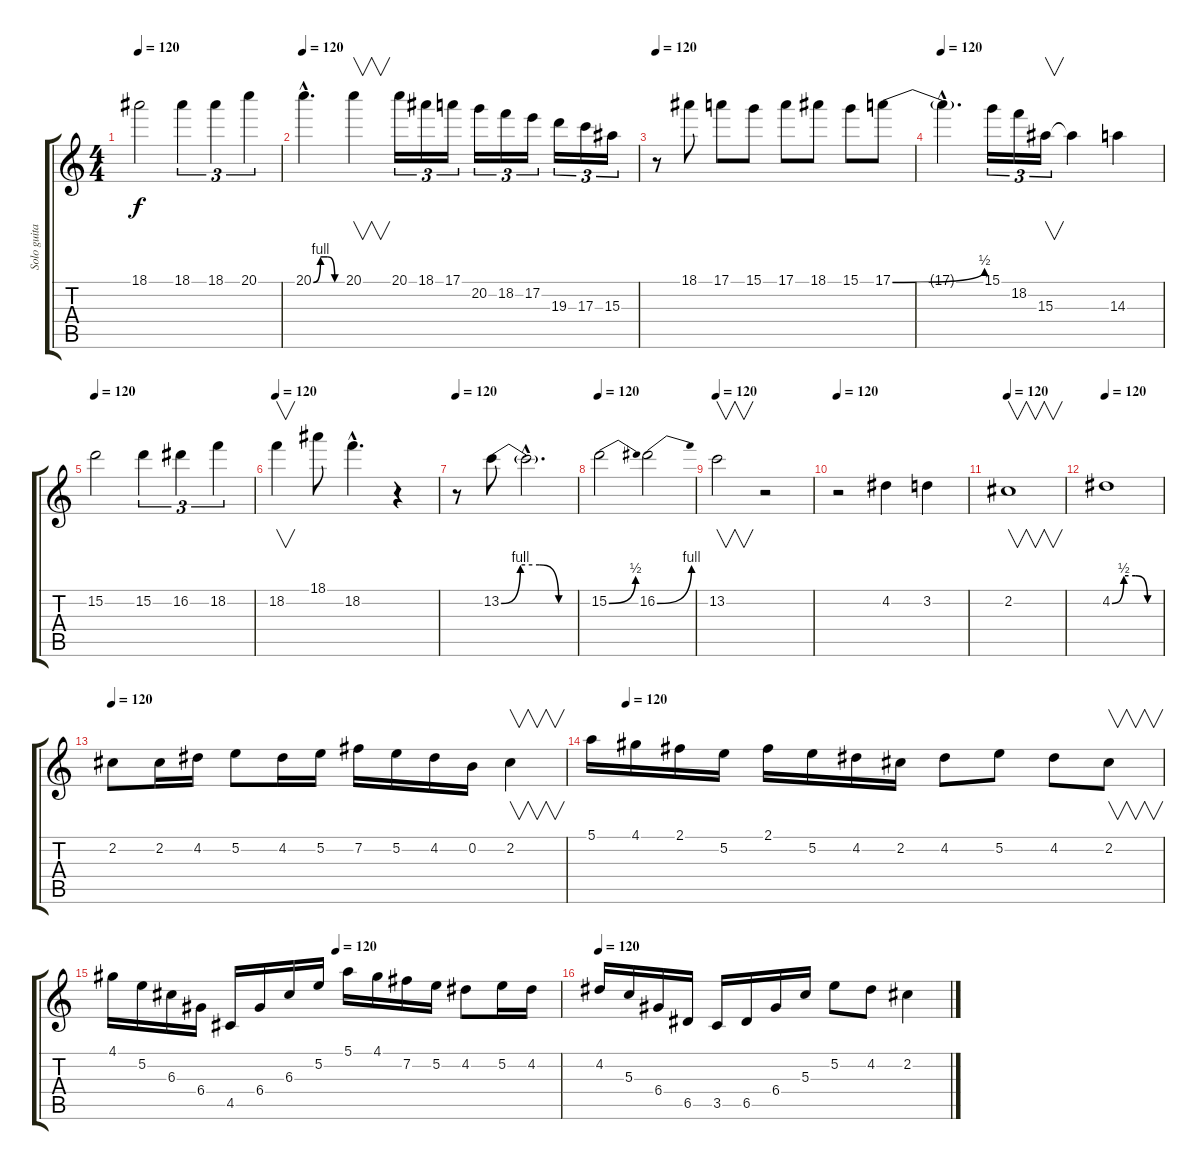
\track ("Solo guitar" "Solo guita") {instrument distortionguitar}
\staff {score tabs}
\tuning (E4 B3 G3 D3 A2 E2) {hide}
\ts (4 4)
\tempo 120
\clef g2
\ks c
18.1.2{dy f} 18.1.4{tu (3 2)} 18.1.4{tu (3 2)} 20.1.4{tu (3 2)} |
\tempo 120
20.1{be (custom 0 0 15 4 30 4 45 0 60 0) hac}.4{d} 20.1.4{v} 20.1.16{tu (3 2)} 18.1.16{tu (3 2)} 17.1.16{tu (3 2)} 20.2.16{tu (3 2)} 18.2.16{tu (3 2)} 17.2.16{tu (3 2)} 19.3.16{tu (3 2)} 17.3.16{tu (3 2)} 15.3.16{tu (3 2)} |
\tempo 120
r.8 18.1.8 17.1.8 15.1.8 17.1.8 18.1.8 15.1.8 17.1{be (bend 0 0 60 2)}.8 |
\tempo 120
17.1{hac t}.4{d} 15.1.16{tu (3 2)} 18.2.16{tu (3 2)} 15.3.16{v tu (3 2)} 15.3{t}.4 14.3.4 |
\tempo 120
15.2.2 15.2.4{tu (3 2)} 16.2.4{tu (3 2)} 18.2.4{tu (3 2)} |
\tempo 120
18.2.4{v} 18.1.8 18.2{hac}.4{d} r.4 |
\tempo 120
r.8 13.2{be (custom 0 0 15 4 30 4 45 0 60 0)}.8 13.2{hac t}.2{d} |
\tempo 120
15.2{be (bend 0 0 60 2)}.2 16.2{be (bend 0 0 60 4)}.2 |
\tempo 120
13.2.2{v} r.2 |
\tempo 120
r.2 4.2.4 3.2.4 |
\tempo 120
2.2.1{v} |
\tempo 120
4.2{be (custom 0 0 15 2 30 2 45 0 60 0)}.1 |
\tempo 120
2.2.8 2.2.16 4.2.16 5.2.8 4.2.16 5.2.16 7.2.16 5.2.16 4.2.16 0.2.16 2.2.4{v} |
\tempo (120 0.0625)
5.1.16 4.1.16 2.1.16 5.2.16 2.1.16 5.2.16 4.2.16 2.2.16 4.2.8 5.2.8 4.2.8 2.2.8{v} |
\tempo (120 0.5)
4.1.16 5.2.16 6.3.16 6.4.16 4.5.16 6.4.16 6.3.16 5.2.16 5.1.16 4.1.16 7.2.16 5.2.16 4.2.8 5.2.16 4.2.16 |
\tempo 120
4.2.16 5.3.16 6.4.16 6.5.16 3.5.16 6.5.16 6.4.16 5.3.16 5.2.8 4.2.8 2.2.4
